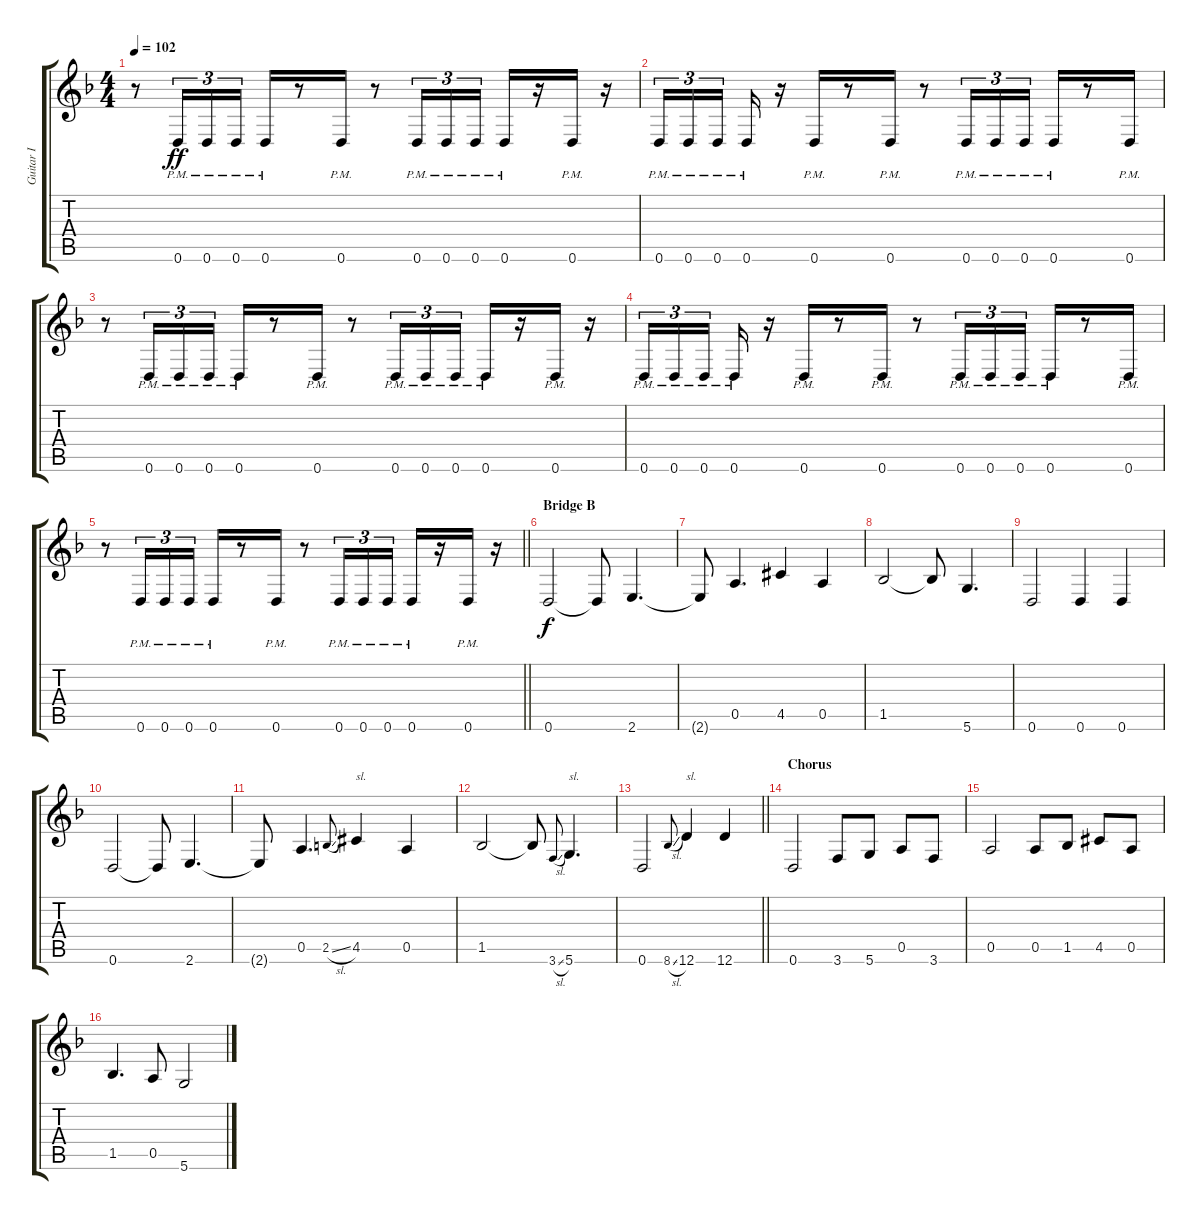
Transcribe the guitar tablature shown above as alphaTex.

\track ("Guitar I" "Guitar I") {instrument distortionguitar}
\staff {score tabs}
\tuning (E4 B3 G3 D3 A2 D2) {hide}
\ts (4 4)
\tempo 102
\clef g2
\ks dminor
r.8{dy ff} 0.6{pm}.16{tu (3 2)} 0.6{pm}.16{tu (3 2)} 0.6{pm}.16{tu (3 2)} 0.6{pm}.16 r.8 0.6{pm}.16 r.8 0.6{pm}.16{tu (3 2)} 0.6{pm}.16{tu (3 2)} 0.6{pm}.16{tu (3 2)} 0.6{pm}.16 r.16 0.6{pm}.16 r.16 |
0.6{pm}.16{tu (3 2)} 0.6{pm}.16{tu (3 2)} 0.6{pm}.16{tu (3 2) beam splitsecondary} 0.6{pm}.16 r.16 0.6{pm}.16 r.8 0.6{pm}.16 r.8 0.6{pm}.16{tu (3 2)} 0.6{pm}.16{tu (3 2)} 0.6{pm}.16{tu (3 2)} 0.6{pm}.16 r.8 0.6{pm}.16 |
r.8 0.6{pm}.16{tu (3 2)} 0.6{pm}.16{tu (3 2)} 0.6{pm}.16{tu (3 2)} 0.6{pm}.16 r.8 0.6{pm}.16 r.8 0.6{pm}.16{tu (3 2)} 0.6{pm}.16{tu (3 2)} 0.6{pm}.16{tu (3 2)} 0.6{pm}.16 r.16 0.6{pm}.16 r.16 |
0.6{pm}.16{tu (3 2)} 0.6{pm}.16{tu (3 2)} 0.6{pm}.16{tu (3 2) beam splitsecondary} 0.6{pm}.16 r.16 0.6{pm}.16 r.8 0.6{pm}.16 r.8 0.6{pm}.16{tu (3 2)} 0.6{pm}.16{tu (3 2)} 0.6{pm}.16{tu (3 2)} 0.6{pm}.16 r.8 0.6{pm}.16 |
\barLineRight lightlight
r.8 0.6{pm}.16{tu (3 2)} 0.6{pm}.16{tu (3 2)} 0.6{pm}.16{tu (3 2)} 0.6{pm}.16 r.8 0.6{pm}.16 r.8 0.6{pm}.16{tu (3 2)} 0.6{pm}.16{tu (3 2)} 0.6{pm}.16{tu (3 2)} 0.6{pm}.16 r.16 0.6{pm}.16 r.16 |
\section ("" "Bridge B")
0.6.2{dy f} 0.6{t}.8 2.6.4{d} |
2.6{t}.8 0.5.4{d} 4.5{acc #}.4 0.5.4 |
1.5.2 1.5{t}.8 5.6.4{d} |
0.6.2 0.6.4 0.6.4 |
0.6.2 0.6{t}.8 2.6.4{d} |
2.6{t}.8 0.5.4{d} 2.5{sl}.8{gr onbeat} 4.5{acc #}.4{txt "sl."} 0.5.4 |
1.5.2 1.5{t}.8 3.6{sl}.8{gr onbeat} 5.6.4{d txt "sl."} |
\barLineRight lightlight
0.6.2 8.6{sl}.8{gr onbeat} 12.6.4{txt "sl."} 12.6.4 |
\section ("" "Chorus")
0.6.2 3.6.8 5.6.8 0.5.8 3.6.8 |
0.5.2 0.5.8 1.5.8 4.5{acc #}.8 0.5.8 |
1.5.4{d} 0.5.8 5.6.2
